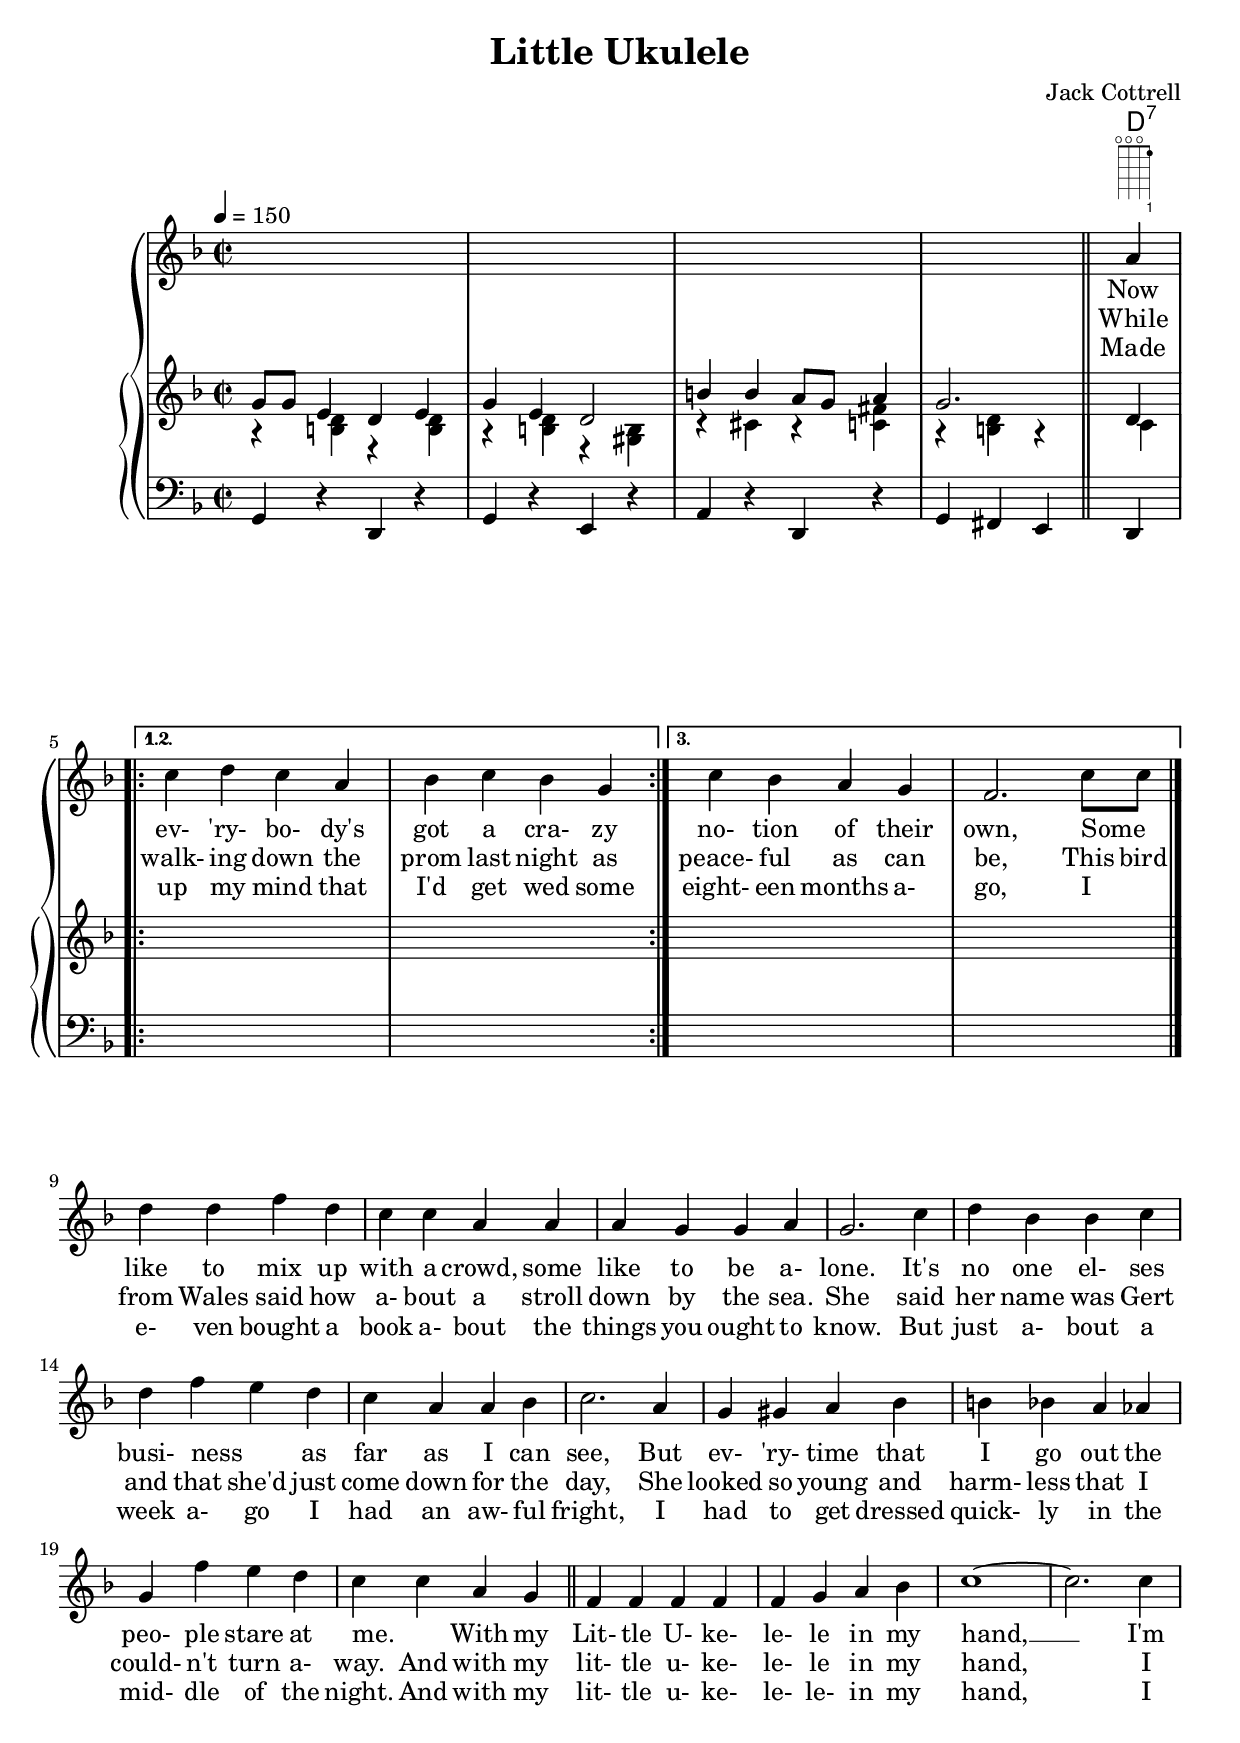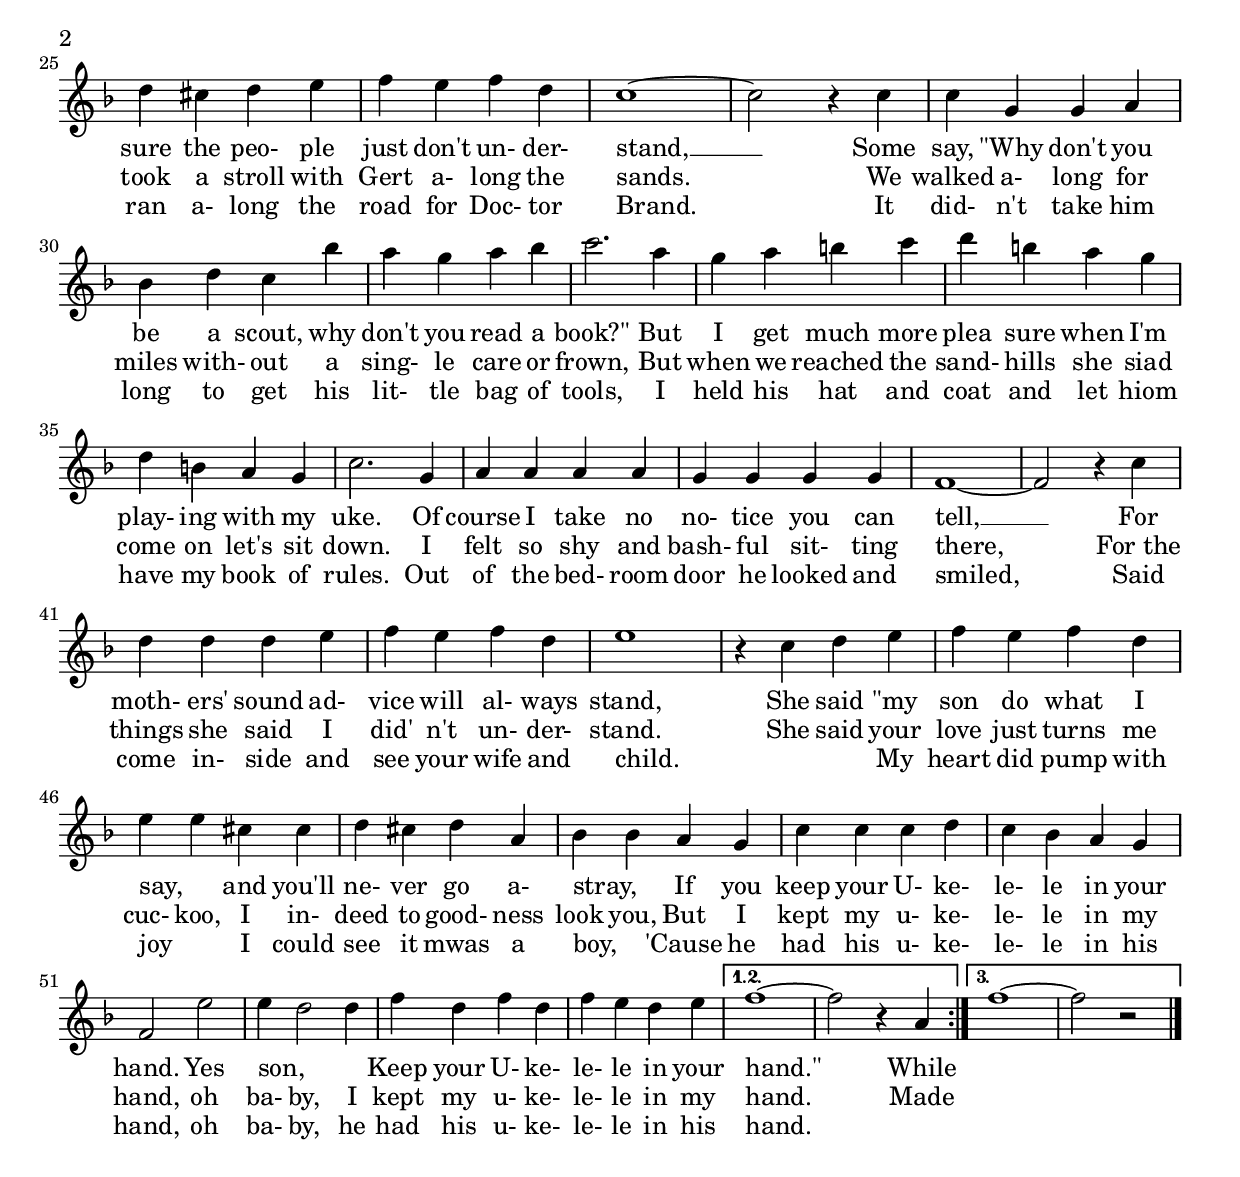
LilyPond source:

\version "2.19.82"
\include "predefined-ukulele-fretboards.ly"

global = {
  \time 2/2
  \key f \major
  \tempo 4 = 150
}

melody = \relative c'' {
  \global
  s1
  s1
  s1
  s2. \bar "||" a4
  \repeat volta 3 {
    c4 d c a % 5
    bes4 c bes g
    c4 bes a g
    f2. c'8 c
    d4 d f d
    c4 c a a % 10
    a4 g g a
    g2. c4
    d4 bes bes c
    d4 f4 e d
    c4 a a bes % 15
    c2. a4
    g4 gis a bes
    b4 bes a aes
    g4 f' e d
    c4 c a g \bar "||" % 20
    f4 f f f
    f4 g a bes
    c1~
    c2. c4
    d4 cis d e % 25
    f4 e f d
    c1~
    c2 r4 c
    c4 g g a
    bes4 d c bes' % 30
    a4 g a bes
    c2. a4
    g4 a b c
    d4 b a g
    d4 b a g % 35
    c2. g4
    a4 a a a
    g4 g g g
    f1~
    f2 r4 c' % 40
    d4 d d e
    f4 e f d
    e1
    r4 c d e
    f4 e f d % 45
    e4 e cis cis
    d4 cis d a
    bes4 bes a g
    c4 c c d
    c4 bes a g % 50
    f2 e'
    e4 d2 d4
    f4 d f d
    f4 e d e
  }
  \alternative {
    { f1~
      f2 r4 a,
    }
    { f'1~
      f2 r
    }
  }
  \bar "|."
}

ukulele = \chordmode {
  s1
  s1
  s1
  s2. d4:7
  \repeat volta 3 {
  }
  \alternative {
    { s1
      s1
    }
    { s1
      s1
    }
  }
}

trebleOne = \relative c'' {
  \global
  \voiceOne
  g8 g e4 d e
  g4 e d2
  b'4 b a8 g a4
  g2. \bar "||" d4
  \repeat volta 3 {
  }
  \alternative {
    { s1
      s1
    }
    { s1
      s1
    }
  }
  \bar "|."
}

trebleTwo = \relative c' {
  \global
  \voiceTwo
  r4 <b d> r q
  r4 q r <gis b>
  r4 cis r <c fis>
  r4 <b d> r \bar "||" c
  \repeat volta 3 {
  }
  \alternative {
    { s1
      s1
    }
    { s1
      s1
    }
  }
  \bar "|."
}

bass = \relative c {
  \global
  g4 r d r
  g4 r e r
  a4 r d, r
  g4 fis e \bar "||" d
  \repeat volta 3 {
  }
  \alternative {
    { s1
      s1
    }
    { s1
      s1
    }
  }
}

verseOne = \lyricmode {
  Now ev- 'ry- bo- dy's got a cra- zy no- tion of their own,
  Some _ like to mix up with a crowd, some like to be a- lone.
  It's no one el- ses busi- ness _ as far as I can see,
  But ev- 'ry- time that I go out the peo- ple stare at me. _

  With my Lit- tle U- ke- le- le in my hand, __
  I'm sure the peo- ple just don't un- der- stand, __
  Some say, "\"Why" don't you be a scout, why don't you read a "book?\""
  But I get much more plea sure when I'm play- ing with my uke.

  Of course I take no no- tice you can tell, __
  For moth- ers' sound ad- vice will al- ways stand,
  She said "\"my" son do what I say, _ and you'll ne- ver go a- stray, _
  If you keep your U- ke- le- le in your hand.
  Yes son, _ _ Keep your U- ke- le- le in your "hand.\""

  While
}

MverseOne = \lyricmode {
}

verseTwo = \lyricmode {
  While walk- ing down the prom last night as peace- ful as can be,
  This bird from Wales said how a- bout a stroll down by the sea.
  She said her name was Gert and that she'd just come down for the day,
  She looked so young and harm- less that I could- n't turn a- way.

  And with my lit- tle u- ke- le- le in my hand,
  I took a stroll with Gert a- long the sands.
  We walked a- long for miles with- out a sing- le care or frown,
  But when we reached the sand- hills she siad come on let's sit down.

  I felt so shy and bash- ful sit- ting there,
  "For the" things she said I did' n't un- der- stand.
  She said your love just turns me cuc- koo, I in- deed to good- ness look you,
  But I kept my u- ke- le- le in my hand, oh ba- by, I kept my u- ke- le- le in my hand.

  Made
}

MverseTwo = \lyricmode {
}

verseThree = \lyricmode {
  Made up my mind that I'd get wed some eight- een months a- go,
  I _ e- ven bought a book a- bout the things you ought to know.
  But just a- bout a week a- go I had an aw- ful fright,
  I had to get dressed quick- ly in the mid- dle of the night.

  And with my lit- tle u- ke- le- le- in my hand,
  I ran a- long the road for Doc- tor Brand.
  It did- n't take him long to get his lit- tle bag of tools,
  I held his hat and coat and let hiom have my book of rules.

  Out of the bed- room door he looked and smiled,
  Said come in- side and see your wife and child.
  _ _ My heart did pump with joy _ I could see it mwas a boy, _
  'Cause he had his u- ke- le- le in his hand, oh ba- by, he had his u- ke- le- le in his hand.
}

MverseThree = \lyricmode {
}

\book {
  \header {
    title = "Little Ukulele"
    composer = "Jack Cottrell"
  }

  \score {
    \context GrandStaff {
      <<
        \new ChordNames { \ukulele }
	\new FretBoards { \set Staff.stringTunings = #ukulele-tuning \transpose d c \ukulele }
	\new Staff = melody { \melody }
	\addlyrics \verseOne
	\addlyrics \verseTwo
	\addlyrics \verseThree
	\context PianoStaff
	  <<
	    \new Staff = treble <<
	      \new Voice { \trebleOne }
              \new Voice { \trebleTwo }
	    >>
	    \new Staff = bass <<
	      \new Voice { \clef bass \bass }
	    >>
	  >>
      >>
    }
    \layout {}
  }

  \score {
    \context GrandStaff {
      <<
	\new Staff = melody { \unfoldRepeats \melody }
	\addlyrics { \MverseOne \MverseTwo \MverseThree }
	\context PianoStaff
	  <<
	    \new Staff = treble <<
	      \new Voice { \unfoldRepeats \trebleOne }
	      \new Voice { \unfoldRepeats \trebleTwo }
            >>
	    \new Staff = bass <<
	      \new Voice { \clef bass \unfoldRepeats \bass }
	    >>
	  >>
      >>
    }
    \midi {}
  }
}
